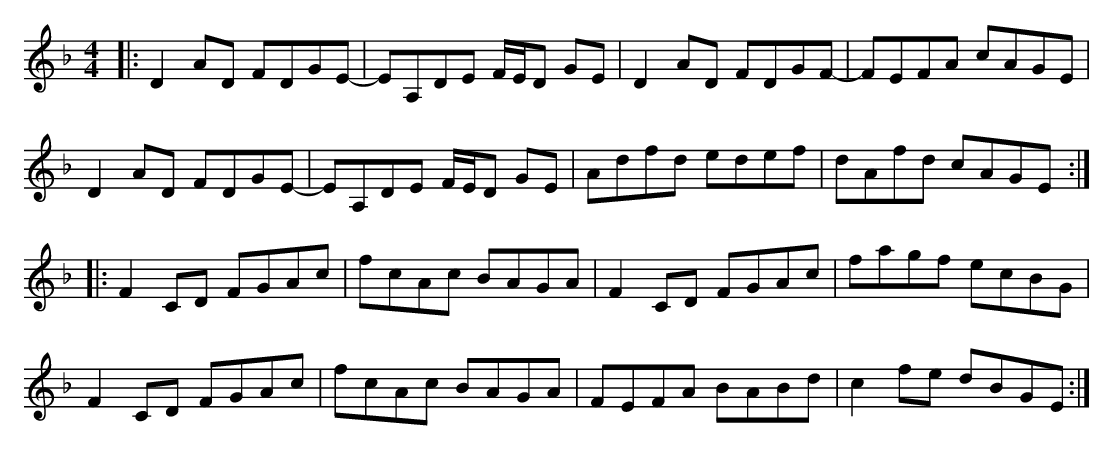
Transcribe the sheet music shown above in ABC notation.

X:1
M:4/4
K:Dmin
|:D2 AD FDGE-|EA,DE F/E/D GE|D2 AD FDGF-|FEFA cAGE|
D2 AD FDGE-|EA,DE F/E/D GE|Adfd edef|dAfd cAGE:|
|:F2 CD FGAc|fcAc BAGA|F2 CD FGAc|fagf ecBG|
F2 CD FGAc|fcAc BAGA|FEFA BABd|c2 fe dBGE:|
